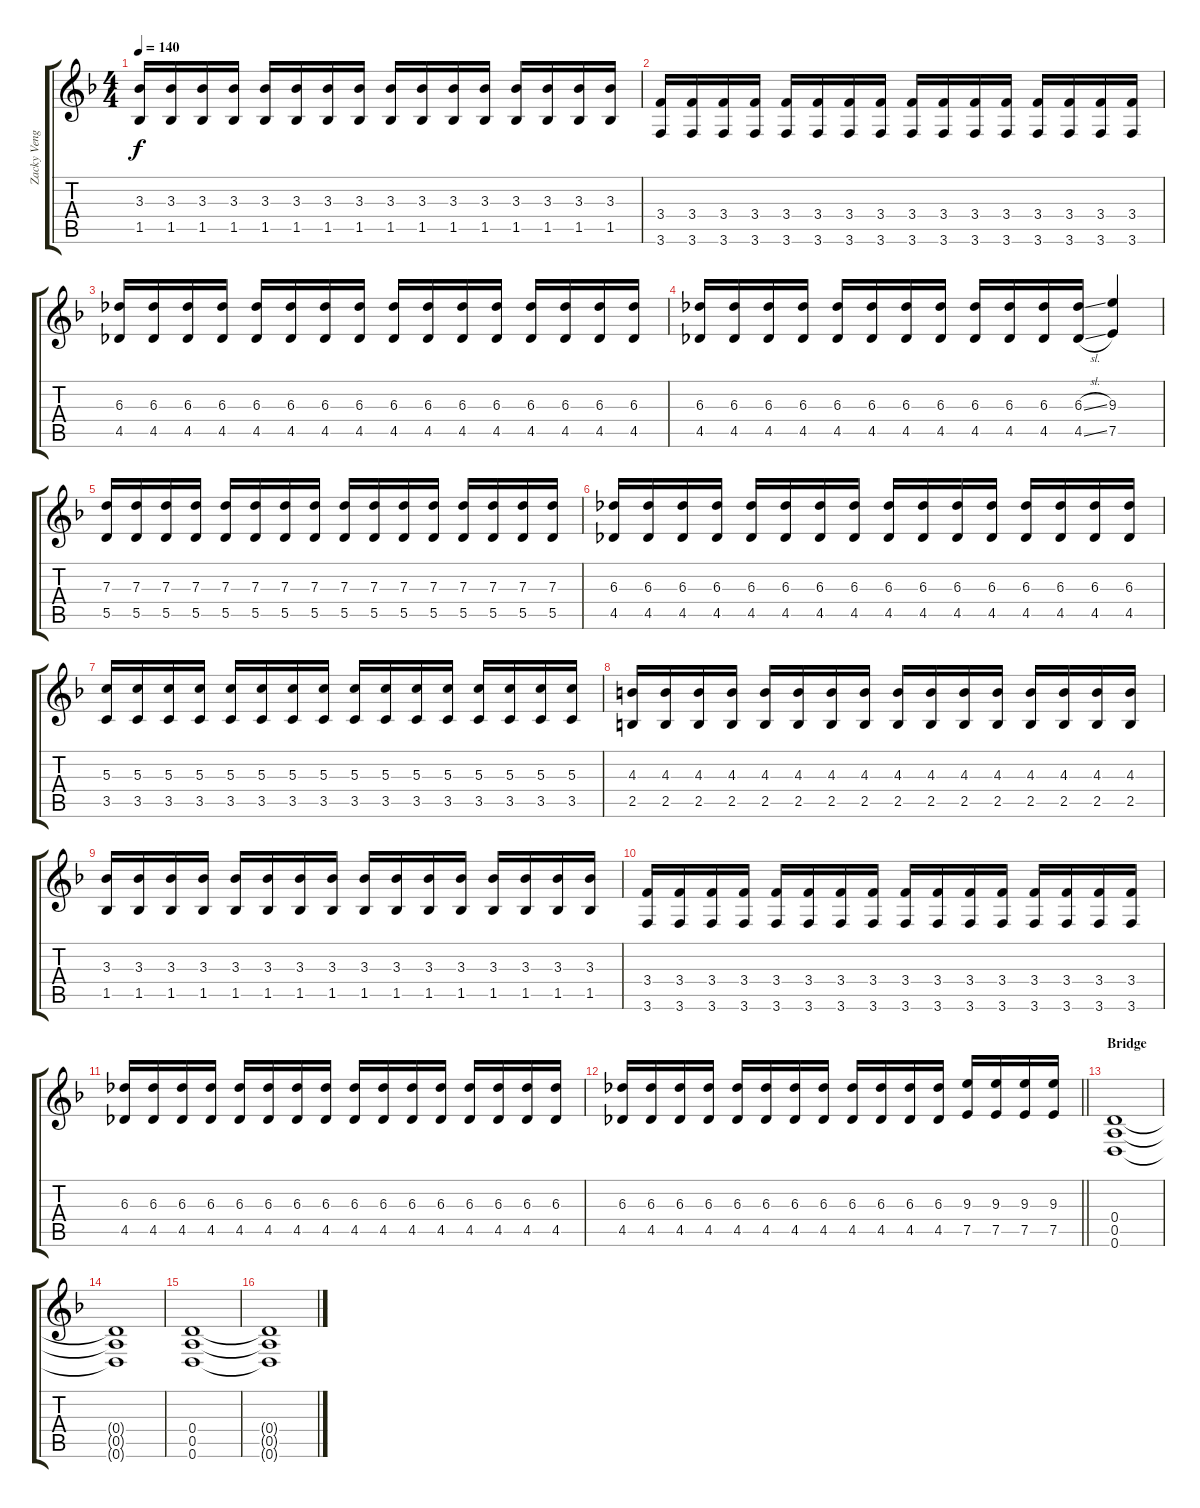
\track ("Zacky Vengeance" "Zacky Veng") {instrument distortionguitar}
\staff {score tabs}
\tuning (E4 B3 G3 D3 A2 D2) {hide}
\ts (4 4)
\tempo 140
\clef g2
\ks dminor
(3.3 1.5).16{dy f} (3.3 1.5).16 (3.3 1.5).16 (3.3 1.5).16 (3.3 1.5).16 (3.3 1.5).16 (3.3 1.5).16 (3.3 1.5).16 (3.3 1.5).16 (3.3 1.5).16 (3.3 1.5).16 (3.3 1.5).16 (3.3 1.5).16 (3.3 1.5).16 (3.3 1.5).16 (3.3 1.5).16 |
(3.4 3.6).16 (3.4 3.6).16 (3.4 3.6).16 (3.4 3.6).16 (3.4 3.6).16 (3.4 3.6).16 (3.4 3.6).16 (3.4 3.6).16 (3.4 3.6).16 (3.4 3.6).16 (3.4 3.6).16 (3.4 3.6).16 (3.4 3.6).16 (3.4 3.6).16 (3.4 3.6).16 (3.4 3.6).16 |
(6.3 4.5).16 (6.3 4.5).16 (6.3 4.5).16 (6.3 4.5).16 (6.3 4.5).16 (6.3 4.5).16 (6.3 4.5).16 (6.3 4.5).16 (6.3 4.5).16 (6.3 4.5).16 (6.3 4.5).16 (6.3 4.5).16 (6.3 4.5).16 (6.3 4.5).16 (6.3 4.5).16 (6.3 4.5).16 |
(6.3 4.5).16 (6.3 4.5).16 (6.3 4.5).16 (6.3 4.5).16 (6.3 4.5).16 (6.3 4.5).16 (6.3 4.5).16 (6.3 4.5).16 (6.3 4.5).16 (6.3 4.5).16 (6.3 4.5).16 (6.3{sl} 4.5{sl}).16 (9.3 7.5).4 |
(7.3 5.5).16 (7.3 5.5).16 (7.3 5.5).16 (7.3 5.5).16 (7.3 5.5).16 (7.3 5.5).16 (7.3 5.5).16 (7.3 5.5).16 (7.3 5.5).16 (7.3 5.5).16 (7.3 5.5).16 (7.3 5.5).16 (7.3 5.5).16 (7.3 5.5).16 (7.3 5.5).16 (7.3 5.5).16 |
(6.3 4.5).16 (6.3 4.5).16 (6.3 4.5).16 (6.3 4.5).16 (6.3 4.5).16 (6.3 4.5).16 (6.3 4.5).16 (6.3 4.5).16 (6.3 4.5).16 (6.3 4.5).16 (6.3 4.5).16 (6.3 4.5).16 (6.3 4.5).16 (6.3 4.5).16 (6.3 4.5).16 (6.3 4.5).16 |
(5.3 3.5).16 (5.3 3.5).16 (5.3 3.5).16 (5.3 3.5).16 (5.3 3.5).16 (5.3 3.5).16 (5.3 3.5).16 (5.3 3.5).16 (5.3 3.5).16 (5.3 3.5).16 (5.3 3.5).16 (5.3 3.5).16 (5.3 3.5).16 (5.3 3.5).16 (5.3 3.5).16 (5.3 3.5).16 |
(4.3 2.5).16 (4.3 2.5).16 (4.3 2.5).16 (4.3 2.5).16 (4.3 2.5).16 (4.3 2.5).16 (4.3 2.5).16 (4.3 2.5).16 (4.3 2.5).16 (4.3 2.5).16 (4.3 2.5).16 (4.3 2.5).16 (4.3 2.5).16 (4.3 2.5).16 (4.3 2.5).16 (4.3 2.5).16 |
(3.3 1.5).16 (3.3 1.5).16 (3.3 1.5).16 (3.3 1.5).16 (3.3 1.5).16 (3.3 1.5).16 (3.3 1.5).16 (3.3 1.5).16 (3.3 1.5).16 (3.3 1.5).16 (3.3 1.5).16 (3.3 1.5).16 (3.3 1.5).16 (3.3 1.5).16 (3.3 1.5).16 (3.3 1.5).16 |
(3.4 3.6).16 (3.4 3.6).16 (3.4 3.6).16 (3.4 3.6).16 (3.4 3.6).16 (3.4 3.6).16 (3.4 3.6).16 (3.4 3.6).16 (3.4 3.6).16 (3.4 3.6).16 (3.4 3.6).16 (3.4 3.6).16 (3.4 3.6).16 (3.4 3.6).16 (3.4 3.6).16 (3.4 3.6).16 |
(6.3 4.5).16 (6.3 4.5).16 (6.3 4.5).16 (6.3 4.5).16 (6.3 4.5).16 (6.3 4.5).16 (6.3 4.5).16 (6.3 4.5).16 (6.3 4.5).16 (6.3 4.5).16 (6.3 4.5).16 (6.3 4.5).16 (6.3 4.5).16 (6.3 4.5).16 (6.3 4.5).16 (6.3 4.5).16 |
\barLineRight lightlight
(6.3 4.5).16 (6.3 4.5).16 (6.3 4.5).16 (6.3 4.5).16 (6.3 4.5).16 (6.3 4.5).16 (6.3 4.5).16 (6.3 4.5).16 (6.3 4.5).16 (6.3 4.5).16 (6.3 4.5).16 (6.3 4.5).16 (9.3 7.5).16 (9.3 7.5).16 (9.3 7.5).16 (9.3 7.5).16 |
\section ("" "Bridge")
(0.4 0.5 0.6).1{balance 8} |
(0.4{t} 0.5{t} 0.6{t}).1 |
(0.4 0.5 0.6).1 |
(0.4{t} 0.5{t} 0.6{t}).1
